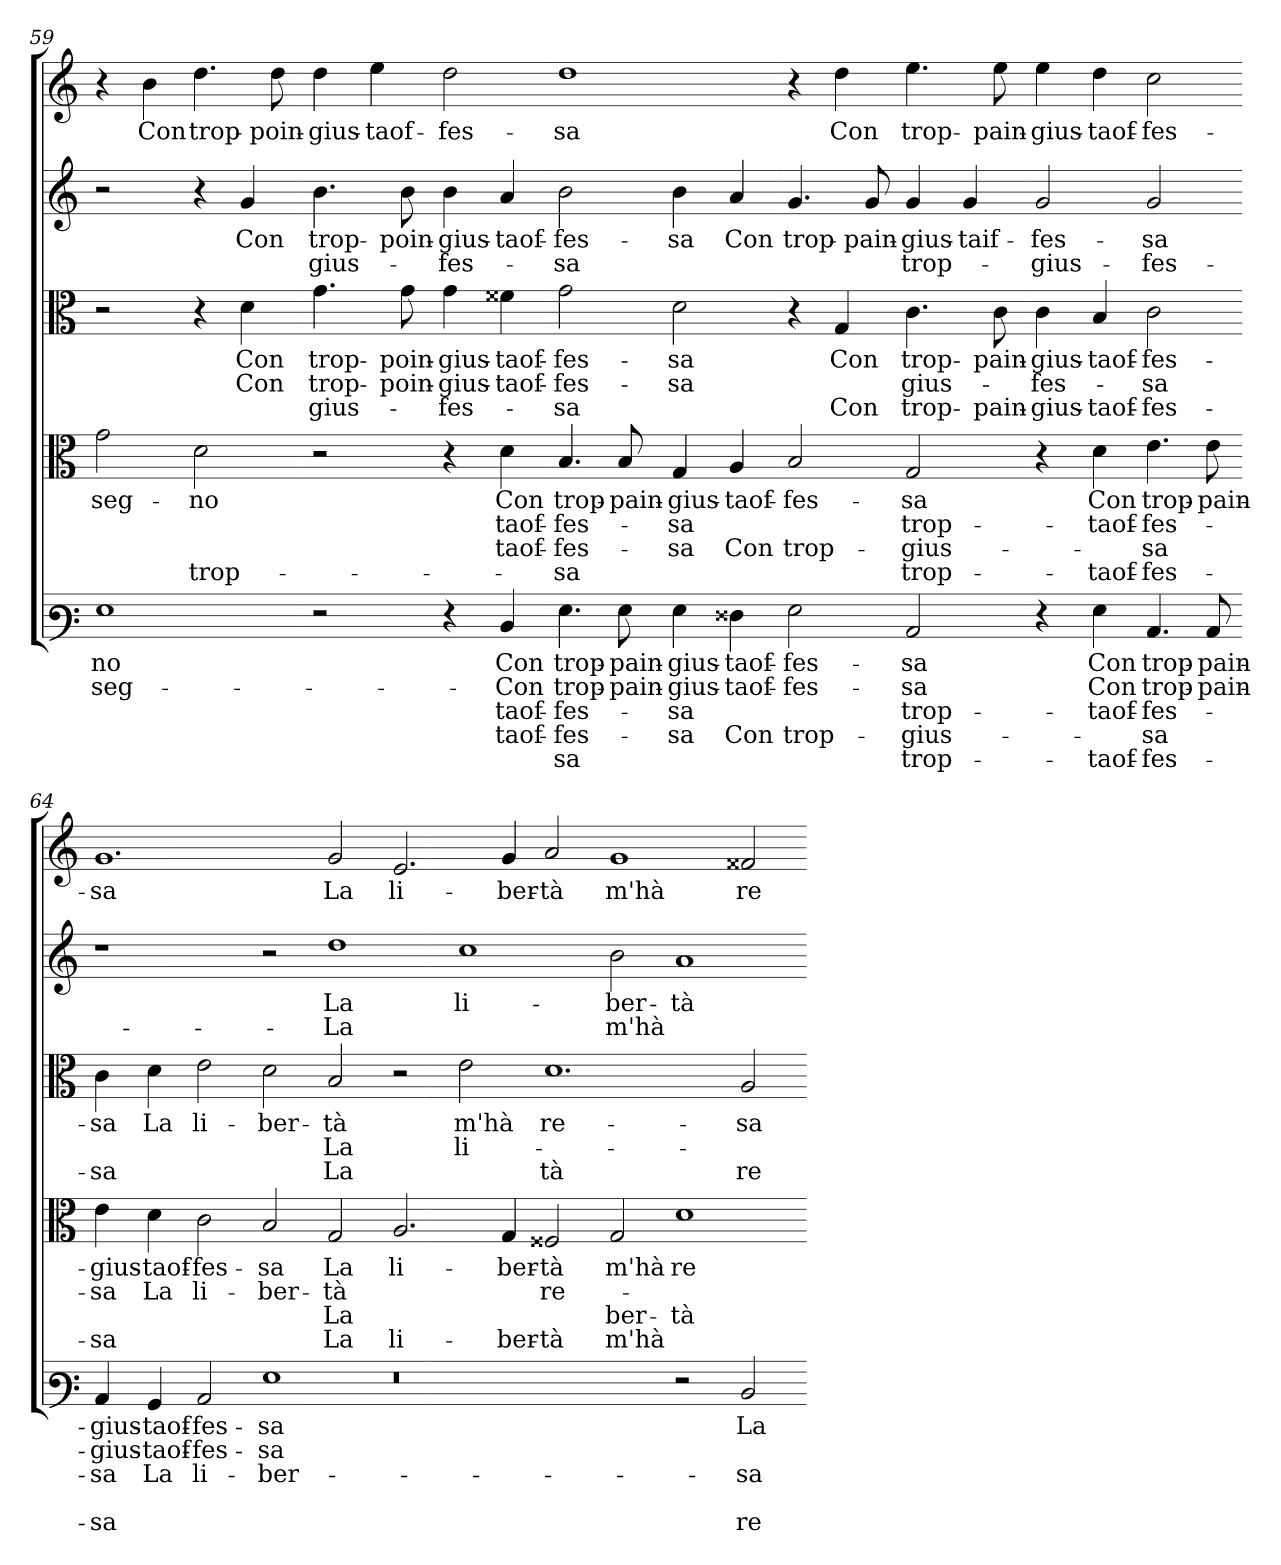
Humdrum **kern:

**kern	**text	**text	**text	**text	**text	**kern	**text	**text	**text	**text	**kern	**text	**text	**text	**kern	**text	**text	**kern	**text
*part5	*part5	*part5	*part5	*part5	*part5	*part4	*part4	*part4	*part4	*part4	*part3	*part3	*part3	*part3	*part2	*part2	*part2	*part1	*part1
*staff5	*staff5	*staff5	*staff5	*staff5	*staff5	*staff4	*staff4	*staff4	*staff4	*staff4	*staff3	*staff3	*staff3	*staff3	*staff2	*staff2	*staff2	*staff1	*staff1
*clefF3	*	*	*	*	*	*clefC3	*	*	*	*	*clefC3	*	*	*	*clefG2	*	*	*clefG2	*
*k[]	*	*	*	*	*	*k[]	*	*	*	*	*k[]	*	*	*	*k[]	*	*	*k[]	*
=59	=59	=59	=59	=59	=59	=59	=59	=59	=59	=59	=59	=59	=59	=59	=59	=59	=59	=59	=59
1G	no	seg-	.	.	.	2g	seg-	.	.	.	2r	.	.	.	2r	.	.	4r	.
.	.	.	.	.	.	.	.	.	.	.	.	.	.	.	.	.	.	4b	Con
.	.	.	.	.	.	2d	no	.	.	trop-	4r	.	.	.	4r	.	.	4.dd	trop-
.	.	.	.	.	.	.	.	.	.	.	4d	Con	Con	.	4g	Con	.	.	.
.	.	.	.	.	.	.	.	.	.	.	.	.	.	.	.	.	.	8dd	poin-
=60-	=60-	=60-	=60-	=60-	=60-	=60-	=60-	=60-	=60-	=60-	=60-	=60-	=60-	=60-	=60-	=60-	=60-	=60-	=60-
2r	.	.	.	.	.	2r	.	.	.	.	4.g	trop-	trop-	gius-	4.b	trop-	gius-	4dd	gius-
.	.	.	.	.	.	.	.	.	.	.	.	.	.	.	.	.	.	4ee	taof-
.	.	.	.	.	.	.	.	.	.	.	8g	poin-	poin-	.	8b	poin-	.	.	.
4r	.	.	.	.	.	4r	.	.	.	.	4g	gius-	gius-	fes-	4b	gius-	fes-	2dd	fes-
4D	Con	Con	taof-	taof-	.	4d	Con	taof-	taof-	.	4f##X	taof-	taof-	.	4a	taof-	.	.	.
=61-	=61-	=61-	=61-	=61-	=61-	=61-	=61-	=61-	=61-	=61-	=61-	=61-	=61-	=61-	=61-	=61-	=61-	=61-	=61-
4.G	trop-	trop-	fes-	fes-	sa	4.B	trop-	fes-	fes-	sa	2g	fes-	fes-	sa	2b	fes-	sa	1dd	sa
8G	pain-	pain-	.	.	.	8B	pain-	.	.	.	.	.	.	.	.	.	.	.	.
4G	gius-	gius-	sa	sa	.	4G	gius-	sa	sa	.	2d	sa	sa	.	4b	sa	.	.	.
4F##X	taof-	taof-	.	Con	.	4A	taof-	.	Con	.	.	.	.	.	4a	Con	.	.	.
=62-	=62-	=62-	=62-	=62-	=62-	=62-	=62-	=62-	=62-	=62-	=62-	=62-	=62-	=62-	=62-	=62-	=62-	=62-	=62-
2G	fes-	fes-	.	trop-	.	2B	fes-	.	trop-	.	4r	.	.	.	4.g	trop-	.	4r	.
.	.	.	.	.	.	.	.	.	.	.	4G	Con	.	Con	.	.	.	4dd	Con
.	.	.	.	.	.	.	.	.	.	.	.	.	.	.	8g	pain-	.	.	.
2C	sa	sa	trop-	gius-	trop-	2G	sa	trop-	gius-	trop-	4.c	trop-	gius-	trop-	4g	gius-	trop-	4.ee	trop-
.	.	.	.	.	.	.	.	.	.	.	.	.	.	.	4g	taif-	.	.	.
.	.	.	.	.	.	.	.	.	.	.	8c	pain-	.	pain-	.	.	.	8ee	pain-
=63-	=63-	=63-	=63-	=63-	=63-	=63-	=63-	=63-	=63-	=63-	=63-	=63-	=63-	=63-	=63-	=63-	=63-	=63-	=63-
4r	.	.	.	.	.	4r	.	.	.	.	4c	gius-	fes-	gius-	2g	fes-	gius-	4ee	gius-
4G	Con	Con	taof-	.	taof-	4d	Con	taof-	.	taof-	4B	taof-	.	taof-	.	.	.	4dd	taof-
4.C	trop-	trop-	fes-	sa	fes-	4.e	trop-	fes-	sa	fes-	2c	fes-	sa	fes-	2g	sa	fes-	2cc	fes-
8C	pain-	pain-	.	.	.	8e	pain-	.	.	.	.	.	.	.	.	.	.	.	.
=64-	=64-	=64-	=64-	=64-	=64-	=64-	=64-	=64-	=64-	=64-	=64-	=64-	=64-	=64-	=64-	=64-	=64-	=64-	=64-
4C	gius-	gius-	sa	.	sa	4e	gius-	sa	.	sa	4c	sa	.	sa	1r	.	.	1.g	sa
4BB	taof-	taof-	La	.	.	4d	taof-	La	.	.	4d	La	.	.	.	.	.	.	.
2C	fes-	fes-	li-	.	.	2c	fes-	li-	.	.	2e	li-	.	.	.	.	.	.	.
1G	sa	sa	ber-	.	.	2B	sa	ber-	.	.	2d	ber-	.	.	2r	.	.	.	.
.	.	.	.	.	.	2G	La	tà	La	La	2B	tà	La	La	1dd	La	La	2g	La
0r	.	.	.	.	.	2.A	li-	.	.	li-	2r	.	.	.	.	.	.	2.e	li-
.	.	.	.	.	.	.	.	.	.	.	2e	m'hà	li-	.	1cc	li-	.	.	.
.	.	.	.	.	.	4G	ber-	.	.	ber-	.	.	.	.	.	.	.	4g	ber-
.	.	.	.	.	.	2F##X	tà	re-	.	tà	1.d	re-	.	tà	.	.	.	2a	tà
.	.	.	.	.	.	2G	m'hà	.	ber-	m'hà	.	.	.	.	2b	ber-	m'hà	1g	m'hà
2r	.	.	.	.	.	1d	re-	.	tà	.	.	.	.	.	1a	tà	.	.	.
2D	La	.	sa	.	re-	.	.	.	.	.	2A	sa	.	re-	.	.	.	2f##X	re-
=-	=-	=-	=-	=-	=-	=-	=-	=-	=-	=-	=-	=-	=-	=-	=-	=-	=-	=-	=-
*-	*-	*-	*-	*-	*-	*-	*-	*-	*-	*-	*-	*-	*-	*-	*-	*-	*-	*-	*-
